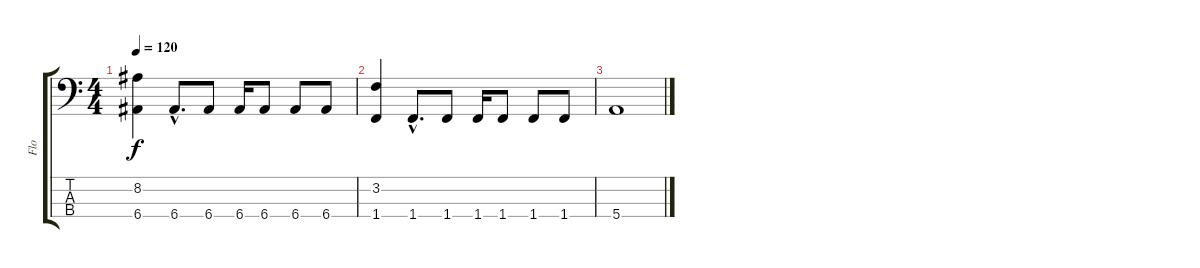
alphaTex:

\track ("Flo" "Flo") {instrument synthbass2}
\staff {score tabs}
\tuning (G2 D2 A1 E1) {hide}
\ts (4 4)
\tempo 120
\clef f4
\ks c
(8.2 6.4).4{dy f} 6.4{hac}.8{d} 6.4.8 6.4.16 6.4.8 6.4.8 6.4.8 |
(3.2 1.4).4 1.4{hac}.8{d} 1.4.8 1.4.16 1.4.8 1.4.8 1.4.8 |
5.4.1
